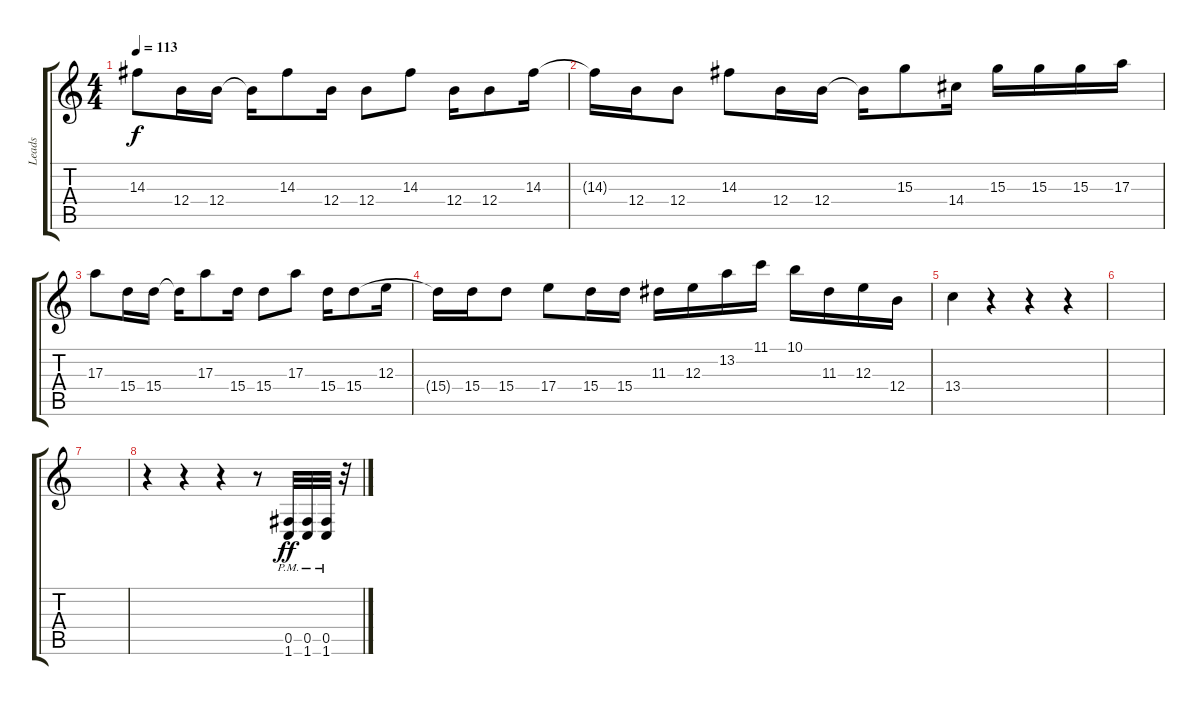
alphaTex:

\track ("Leads" "Leads") {instrument overdrivenguitar}
\staff {score tabs}
\tuning (Db4 Ab3 E3 B2 Gb2 B1) {hide}
\ts (4 4)
\tempo 113
\clef g2
\ks c
14.3.8{dy f} 12.4.16 12.4.16 12.4{t}.16 14.3.8 12.4.16 12.4.8 14.3.8 12.4.16 12.4.8 14.3.16 |
14.3{t}.16 12.4.16 12.4.8 14.3.8 12.4.16 12.4.16 12.4{t}.16 15.3.8 14.4.16 15.3.16 15.3.16 15.3.16 17.3.16 |
17.3.8 15.4.16 15.4.16 15.4{t}.16 17.3.8 15.4.16 15.4.8 17.3.8 15.4.16 15.4.8 12.3.16 |
15.4{t}.16 15.4.16 15.4.8 17.4.8 15.4.16 15.4.16 11.3.16 12.3.16 13.2.16 11.1.16 10.1.16 11.3.16 12.3.16 12.4.16 |
13.4.4 r.4 r.4 r.4 |
|
|
r.4 r.4 r.4 r.8 (0.5{pm} 1.6{pm}).32{dy ff} (0.5{pm} 1.6{pm}).32 (0.5{pm} 1.6{pm}).32 r.32
